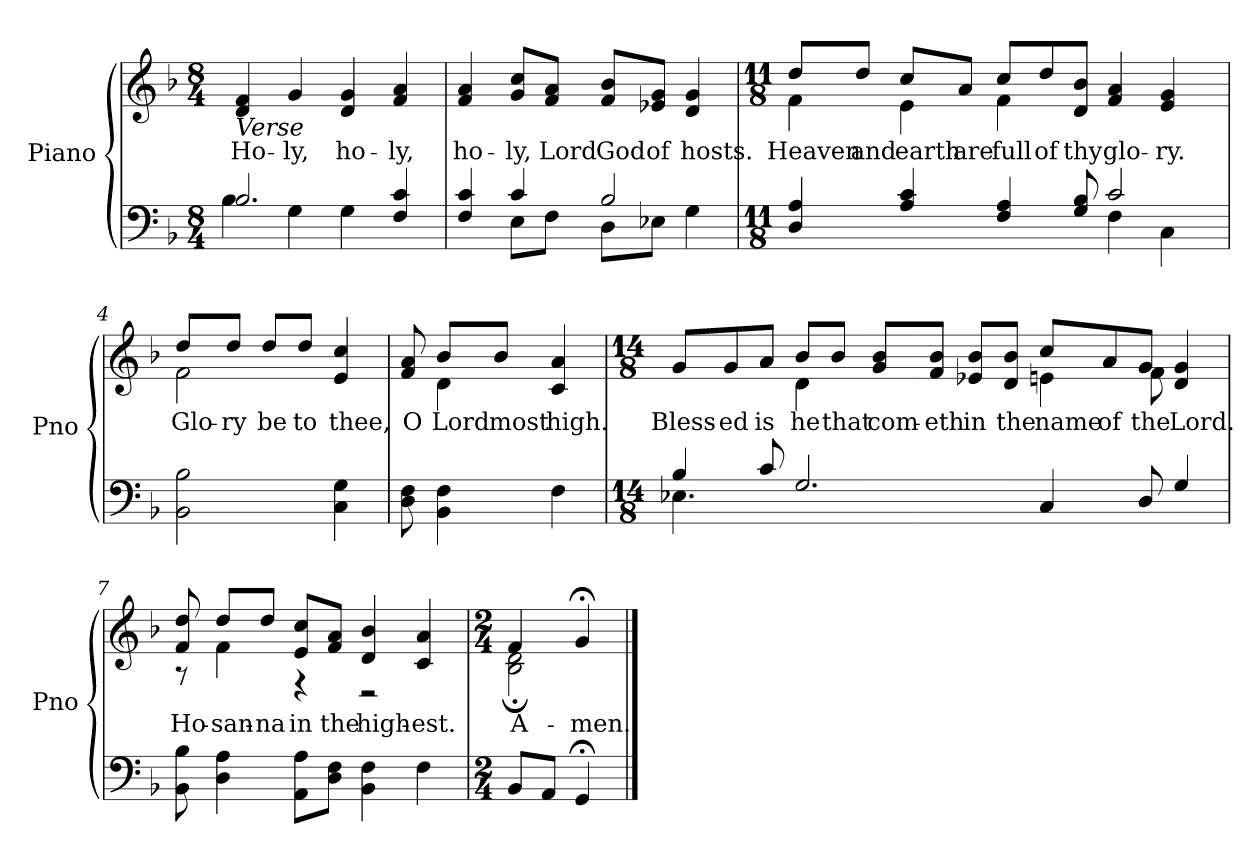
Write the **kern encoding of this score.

**kern	**kern	**text
*part2	*part1	*part1
*staff2	*staff1	*staff1
*I"Piano	*I"Piano	*
*I'Pno	*I'Pno	*
*clefF4	*clefG2	*
*k[b-]	*k[b-]	*
*M8/4	*M8/4	*
=1	=1	=1
*^	*	*
!	!	!LO:TX:b:i:t=Verse	!
!	!	!	!LO:LY:b
2.B-/	4B-\	4d/ 4f/	Ho-
!	!	!	!LO:LY:b
.	4G\	4g/	-ly,
!	!	!	!LO:LY:b
.	4G\	4d/ 4g/	ho-
!	!	!	!LO:LY:b
4F/ 4c/	4ryy	4f/ 4a/	-ly,
=2	=2	=2	=2
!	!	!	!LO:LY:b
4F/ 4c/	4ryy	4f/ 4a/	ho-
!	!	!	!LO:LY:b
4c/	8E\L	8g/ 8cc/L	-ly,
!	!	!	!LO:LY:b
.	8F\J	8f/ 8a/J	Lord
!	!	!	!LO:LY:b
2B-/	8D\L	8f/ 8b-/L	God
!	!	!	!LO:LY:b
.	8E-i\J	8e-X/ 8g/J	of
!	!	!	!LO:LY:b
.	4G\	4d/ 4g/	hosts.
!!LO:LB:g=z
=3	=3	=3	=3
*M11/8	*	*M11/8	*
!	!	!	!LO:LY:b
*	*	*^	*
4D/ 4A/	2..ryy	8dd/L	4f\	Heaven
!	!	!	!	!LO:LY:b
.	.	8dd/J	.	and
!	!	!	!	!LO:LY:b
4A/ 4c/	.	8cc/L	4e\	earth
!	!	!	!	!LO:LY:b
.	.	8a/J	.	are
!	!	!	!	!LO:LY:b
4F/ 4A/	.	8cc/L	4f\	full
!	!	!	!	!LO:LY:b
.	.	8dd/	.	of
!	!	!	!	!LO:LY:b
8G/ 8B-/	.	8d/ 8b-/J	2ryy	thy
!	!	!	!	!LO:LY:b
2c/	4F\	4f/ 4a/	.	glo-
!	!	!	!	!LO:LY:b
.	4C\	4e/ 4g/	.	-ry.
.	.	.	8ryy	.
*v	*v	*	*	*
!!LO:LB:g=z	!!
=4	=4	=4	=4
!	!	!	!LO:LY:b
2BB-\ 2B-\	8dd/L	2f\	Glo-
!	!	!	!LO:LY:b
.	8dd/J	.	-ry
!	!	!	!LO:LY:b
.	8dd/L	.	be
!	!	!	!LO:LY:b
.	8dd/J	.	to
!	!	!	!LO:LY:b
4C\ 4G\	4e/ 4cc/	4ryy	thee,
=5	=5	=5	=5
!	!	!	!LO:LY:b
8D\ 8F\	8f/ 8a/	8ryy	O
!	!	!	!LO:LY:b
4BB-\ 4F\	8b-/L	4d\	Lord
!	!	!	!LO:LY:b
.	8b-/J	.	most
!	!	!	!LO:LY:b
4F\	4c/ 4a/	4ryy	high.
!!LO:LB:g=z	!!
=6	=6	=6	=6
*M14/8	*M14/8	*	*
*^	*	*	*
!	!	!	!	!LO:LY:b
4B-/	4.E-i\	8g/L	4.ryy	Bless-
!	!	!	!	!LO:LY:b
.	.	8g/	.	-ed
!	!	!	!	!LO:LY:b
8c/	.	8a/J	.	is
!	!	!	!	!LO:LY:b
2.G/	1ryy	8b-/L	4d\	he
!	!	!	!	!LO:LY:b
.	.	8b-/J	.	that
!	!	!	!	!LO:LY:b
.	.	8g/ 8b-/L	2ryy	com-
!	!	!	!	!LO:LY:b
.	.	8f/ 8b-/J	.	-eth
!	!	!	!	!LO:LY:b
.	.	8e-X/ 8b-/L	.	in
!	!	!	!	!LO:LY:b
.	.	8d/ 8b-/J	.	the
!	!	!	!	!LO:LY:b
4C/	.	8cc/L	4eni\	name
!	!	!	!	!LO:LY:b
.	.	8a/	.	of
!	!	!	!	!LO:LY:b
8D/	4.ryy	8g/J	8f\	the
!	!	!	!	!LO:LY:b
4G/	.	4d/ 4g/	4ryy	Lord.
*v	*v	*	*	*
!!LO:LB:g=z	!!
=7	=7	=7	=7
!	!	!	!LO:LY:b
8BB-\ 8B-\	8f/ 8dd/	8r	Ho-
!	!	!	!LO:LY:b
4D\ 4A\	8dd/L	4f\	-san-
!	!	!	!LO:LY:b
.	8dd/J	.	-na
!	!	!	!LO:LY:b
8AA\ 8A\L	8e/ 8cc/L	4r	in
!	!	!	!LO:LY:b
8D\ 8F\J	8f/ 8a/J	.	the
!	!	!	!LO:LY:b
4BB-\ 4F\	4d/ 4b-/	2r	high-
!	!	!	!LO:LY:b
4F\	4c/ 4a/	.	-est.
=8	=8	=8	=8
*M2/4	*M2/4	*	*
!	!	!	!LO:LY:b
8BB-/L	4f/	2B-\;< 2d\;<	A-
8AA/J	.	.	.
!	!	!	!LO:LY:b
4GG;</	4g;</	.	-men.
*	*v	*v	*
==	==	==
*-	*-	*-
